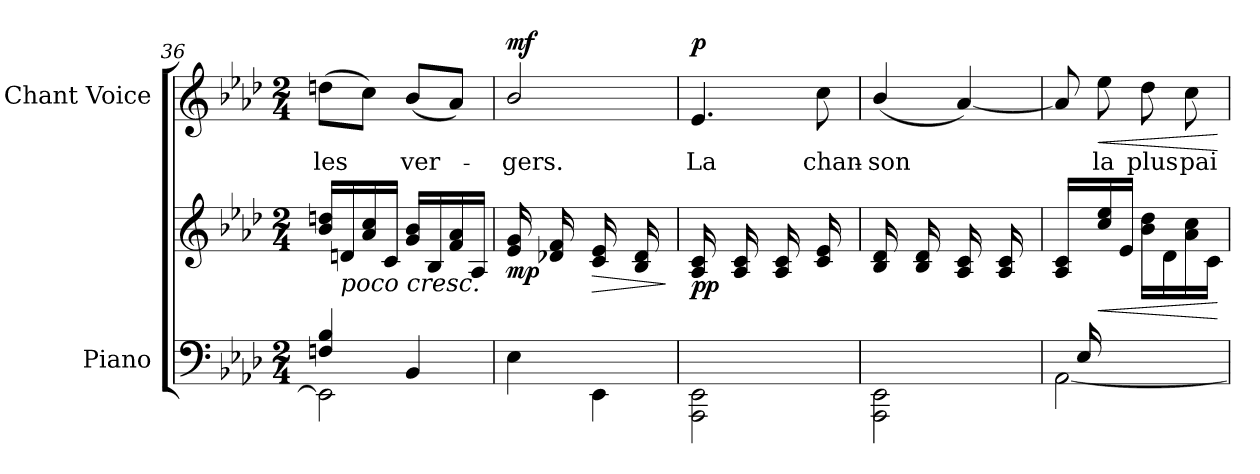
**kern	**kern	**dynam	**kern	**text	**dynam
*part2	*part2	*part2	*part1	*part1	*part1
*staff3	*staff2	*staff2/3	*staff1	*staff1	*staff1
*I"Piano	*	*	*I"Chant Voice	*	*
*I'Pno	*	*	*	*	*
*clefF4	*clefG2	*	*clefG2	*	*
*k[b-e-a-d-]	*k[b-e-a-d-]	*	*k[b-e-a-d-]	*	*
*M2/4	*M2/4	*	*M2/4	*	*
=36	=36	=36	=36	=36	=36
*^	*	*	*	*	*
!	!	!	!	!	!LO:LY:b	!
4Fn/ 4B-/	2EE-\]	16b-/ 16ddn/LL	.	(>8ddn\L	les	.
!	!	!LO:TX:b:i:t=poco cresc.	!	!	!	!
.	.	16dn/	.	.	.	.
.	.	16a-/ 16cc/	.	8cc\J)	.	.
.	.	16c/JJ	.	.	.	.
!	!	!	!	!	!LO:LY:b	!
4BB-/	.	16g/ 16b-/LL	.	(<8b-/L	ver-	.
.	.	16B-/	.	.	.	.
.	.	16f/ 16a-/	.	8a-/J)	.	.
.	.	16A-/JJ	.	.	.	.
=37	=37	=37	=37	=37	=37	=37
!	!	!	!LO:DY:b	!	!LO:LY:b	!LO:DY:b
16ryy	4E-\	16e-/ 16g/LL	mp	2b-/	-gers.	mf
16G/	.	16ryy	.	.	.	.
16ryy	.	16d-X/ 16f/	.	.	.	.
16F/JJ	.	16ryy	.	.	.	.
!	!	!	!LO:HP:b	!	!	!
16ryy	4EE-\	16c/ 16e-/LL	>	.	.	.
16E-/	.	16ryy	.	.	.	.
16ryy	.	16B-/ 16d-/	.	.	.	.
16E-/JJ	.	16ryy	.	.	.	.
*v	*v	*	*	*	*	*
.	.	]	.	.	.
!!LO:LB:g=z
=38	=38	=38	=38	=38	=38
*^	*	*	*	*	*
!	!	!	!LO:DY:b	!	!LO:LY:b	!LO:DY:a
16ryy	2AAA-\ 2EE-\	(>16A-/ 16c/LL	pp	4.e-/	La	p
16E-/	.	16ryy	.	.	.	.
16ryy	.	16A-/ 16c/	.	.	.	.
16E-/JJ	.	16ryy	.	.	.	.
16ryy	.	16A-/ 16c/LL	.	.	.	.
16E-/	.	16ryy	.	.	.	.
!	!	!	!	!	!LO:LY:b	!
16ryy	.	16c/ 16e-/	.	8cc\	chan-	.
16E-/JJ)	.	16ryy	.	.	.	.
=39	=39	=39	=39	=39	=39	=39
!	!	!	!	!	!LO:LY:b	!
16ryy	2AAA-\ 2EE-\	16B-/ 16d-/LL	.	(<4b-/	-son	.
16E-/	.	16ryy	.	.	.	.
16ryy	.	16B-/ 16d-/	.	.	.	.
16E-/JJ	.	16ryy	.	.	.	.
16ryy	.	16A-/ 16c/LL	.	[4a-/)	.	.
16E-/	.	16ryy	.	.	.	.
16ryy	.	16A-/ 16c/	.	.	.	.
16E-/JJ	.	16ryy	.	.	.	.
=40	=40	=40	=40	=40	=40	=40
16ryy	[2AA-\	16A-/ 16c/LL	.	8a-/]	.	.
16E-/	.	16ryy	.	.	.	.
!	!	!	!LO:HP:b	!	!LO:LY:b	!LO:HP:b
4.ryy	.	16cc/ 16ee-/	<	8ee-\	la	<
.	.	16e-/JJ	.	.	.	.
!	!	!	!	!	!LO:LY:b	!
.	.	16b-\ 16dd-\LL	.	8dd-\	plus	.
.	.	16d-\	.	.	.	.
!	!	!	!	!	!LO:LY:b	!
.	.	16a-\ 16cc\	.	8cc\	pai-	.
.	.	16c\JJ	.	.	.	.
*v	*v	*	*	*	*	*
.	.	[	.	.	[
=	=	=	=	=	=
*-	*-	*-	*-	*-	*-
